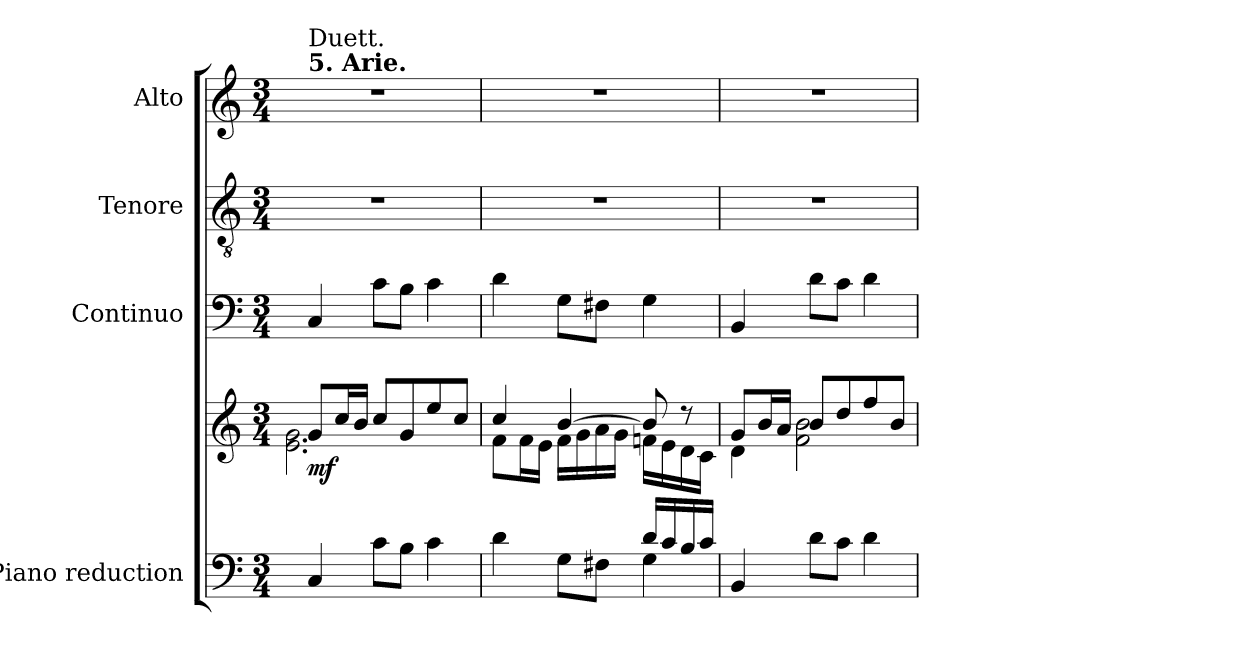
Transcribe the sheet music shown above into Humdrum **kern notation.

**kern	**kern	**dynam	**kern	**kern	**kern
*part4	*part4	*part4	*part3	*part2	*part1
*staff5	*staff4	*staff4/5	*staff3	*staff2	*staff1
*I"Piano reduction	*	*	*I"Continuo	*I"Tenore	*I"Alto
*I'Pno	*	*	*	*	*
*clefF4	*clefG2	*	*clefF4	*clefGv2	*clefG2
*k[]	*k[]	*	*k[]	*k[]	*k[]
*M3/4	*M3/4	*	*M3/4	*M3/4	*M3/4
=1	=1	=1	=1	=1	=1
*	*^	*	*	*	*
!	!	!	!	!	!	!LO:TX:a:B:t=5. Arie.
!	!	!	!	!	!	!LO:TX:a:t=Duett.
!	!	!	!LO:DY:b	!	!	!
4C/	8g/L	2.e\ 2.g\	mf	4C/	2.r	2.r
.	16cc/L	.	.	.	.	.
.	16b/JJ	.	.	.	.	.
8c\L	8cc/L	.	.	8c\L	.	.
8B\J	8g/	.	.	8B\J	.	.
4c\	8ee/	.	.	4c\	.	.
.	8cc/J	.	.	.	.	.
=2	=2	=2	=2	=2	=2	=2
*^	*	*	*	*	*	*
4ryy	4d\	4cc/	8f\L	.	4d\	2.r	2.r
.	.	.	16f\L	.	.	.	.
.	.	.	16e\JJ	.	.	.	.
4ryy	8G\L	[4b/	16f\LL	.	8G\L	.	.
.	.	.	16g\	.	.	.	.
.	8F#X\J	.	16a\	.	8F#X\J	.	.
.	.	.	16g\JJ	.	.	.	.
16d/LL	4G\	8b/]	16fn\LL	.	4G\	.	.
16c/	.	.	16e\	.	.	.	.
16B/	.	8r	16d\	.	.	.	.
16c/JJ	.	.	16c\JJ	.	.	.	.
*v	*v	*	*	*	*	*	*
=3	=3	=3	=3	=3	=3	=3
4BB/	8g/L	4d\	.	4BB/	2.r	2.r
.	16b/L	.	.	.	.	.
.	16a/JJ	.	.	.	.	.
8d\L	8b/L	2f\ 2b\	.	8d\L	.	.
8c\J	8dd/	.	.	8c\J	.	.
4d\	8ff/	.	.	4d\	.	.
.	8b/J	.	.	.	.	.
*	*v	*v	*	*	*	*
=	=	=	=	=	=
*-	*-	*-	*-	*-	*-
